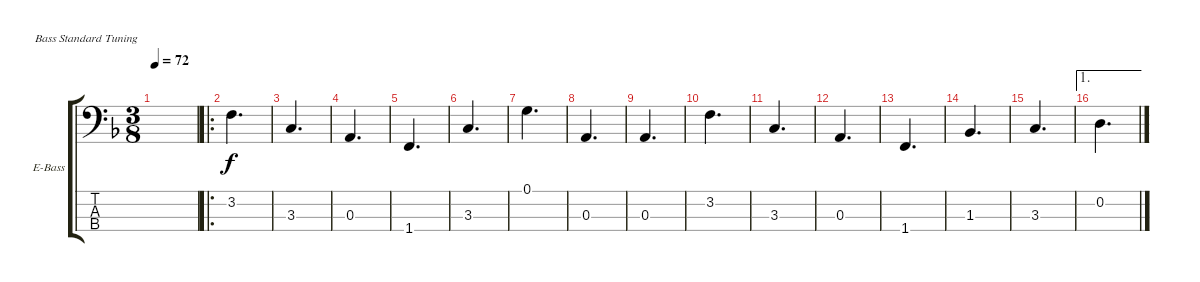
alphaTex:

\defaultSystemsLayout 4
\bracketExtendMode groupsimilarinstruments
\firstSystemTrackNameOrientation horizontal
\otherSystemsTrackNameOrientation horizontal
\track ("Electric Bass" "E-Bass") {instrument electricbassfinger}
\staff {score tabs}
\tuning (G2 D2 A1 E1)
\ts (3 8)
\tempo 72
\clef f4
\scale
0.48659
\ks f
|
\ro
\scale
0.279693 3.2.4{d} |
\scale
0.233716 3.3.4{d} |
\scale
0.333333 0.3.4{d} |
\scale
0.333333 1.4.4{d} |
\scale
0.333333 3.3.4{d} |
\scale
0.333333 0.1.4{d} |
\scale
0.333333 0.3.4{d} |
\scale
0.333333 0.3.4{d} |
\scale
0.333333 3.2.4{d} |
\scale
0.333333 3.3.4{d} |
\scale
0.333333 0.3.4{d} |
\scale
0.333333 1.4.4{d} |
\scale
0.333333 1.3.4{d} |
\scale
0.333333 3.3.4{d} |
\ae 1
\scale
0.322751 0.2.4{d}
